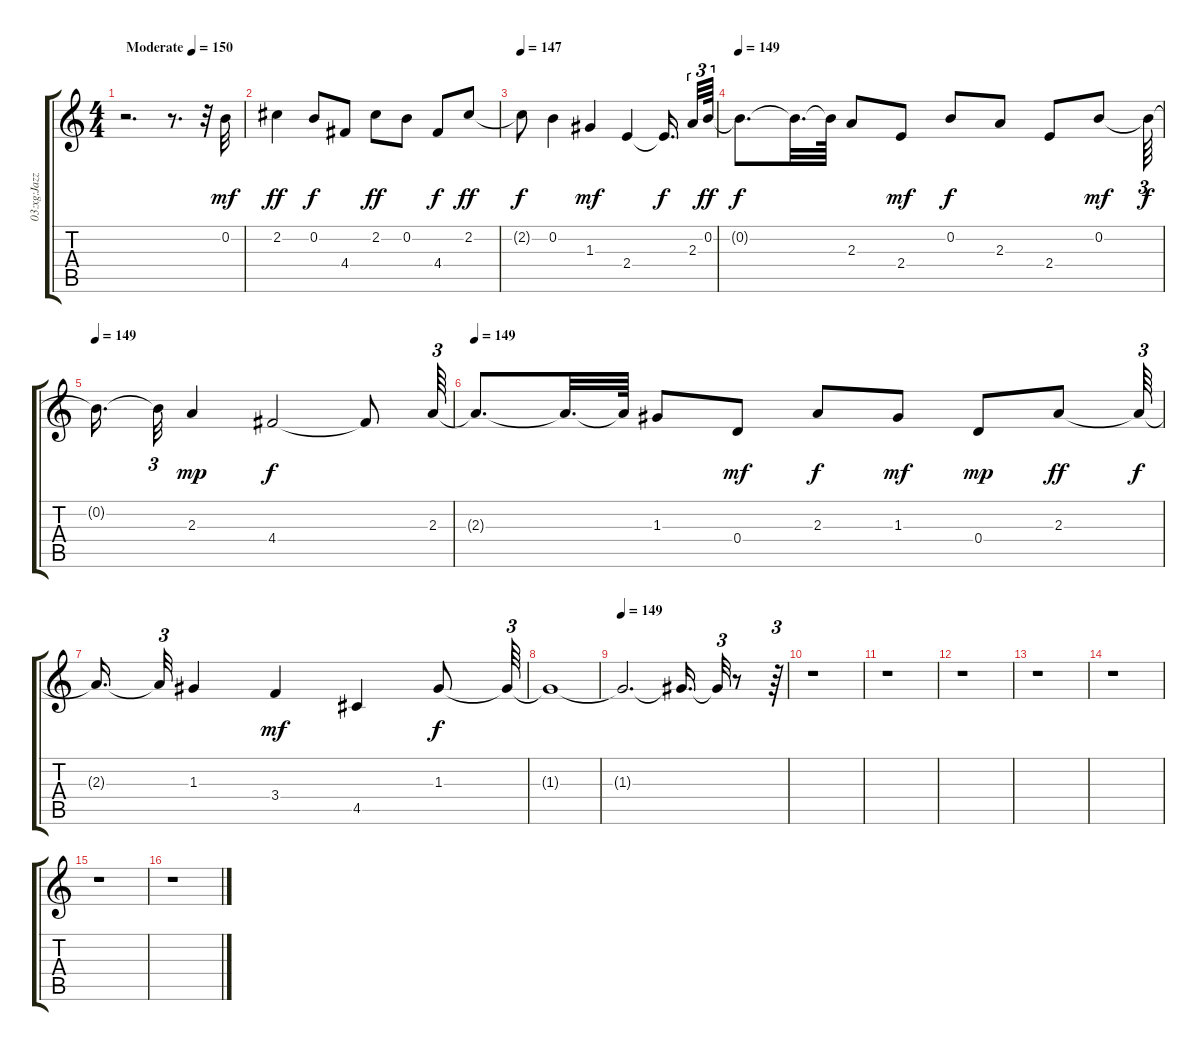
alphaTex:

\track ("03:xg:Jazz Guitar" "03:xg:Jazz") {instrument electricguitarjazz}
\staff {score tabs}
\tuning (E4 B3 G3 D3 A2 E2) {hide}
\ts (4 4)
\tempo (150 "Moderate")
\clef g2
\ks c
r.2{d dy mf instrument electricguitarjazz} r.8{d} r.32 0.2.32 |
2.2.4{dy ff} 0.2.8{dy f} 4.4.8 2.2.8{dy ff} 0.2.8 4.4.8{dy f} 2.2.8{dy ff} |
\tempo 147
2.2{t}.8{dy f} 0.2.4 1.3.4{dy mf} 2.4.4 2.4{t}.16{d dy f beam splitsecondary} 2.3.32{tu (3 2)} 0.2.64{tu (3 2) dy ff} |
\tempo 149
0.2{t}.8{d dy f} 0.2{t}.32{d} 0.2{t}.64 2.3.8 2.4.8{dy mf} 0.2.8{dy f} 2.3.8 2.4.8 0.2.8{dy mf} 0.2{t}.64{tu (3 2) dy f} |
\tempo 149
0.2{t}.16{d} 0.2{t}.32{tu (3 2)} 2.3.4{dy mp} 4.4.2{dy f} 4.4{t}.8 2.3.64{tu (3 2)} |
\tempo 149
2.3{t}.8{d} 2.3{t}.32{d} 2.3{t}.64 1.3.8 0.4.8{dy mf} 2.3.8{dy f} 1.3.8{dy mf} 0.4.8{dy mp} 2.3.8{dy ff} 2.3{t}.64{tu (3 2) dy f} |
2.3{t}.16{d} 2.3{t}.32{tu (3 2)} 1.3.4 3.4.4{dy mf} 4.5.4 1.3.8{dy f} 1.3{t}.64{tu (3 2)} |
1.3{t}.1 |
\tempo 149
1.3{t}.2{d} 1.3{t}.16{d} 1.3{t}.32{tu (3 2)} r.8 r.64{tu (3 2)} |
r.1 |
r.1 |
r.1 |
r.1 |
r.1 |
r.1 |
r.1
